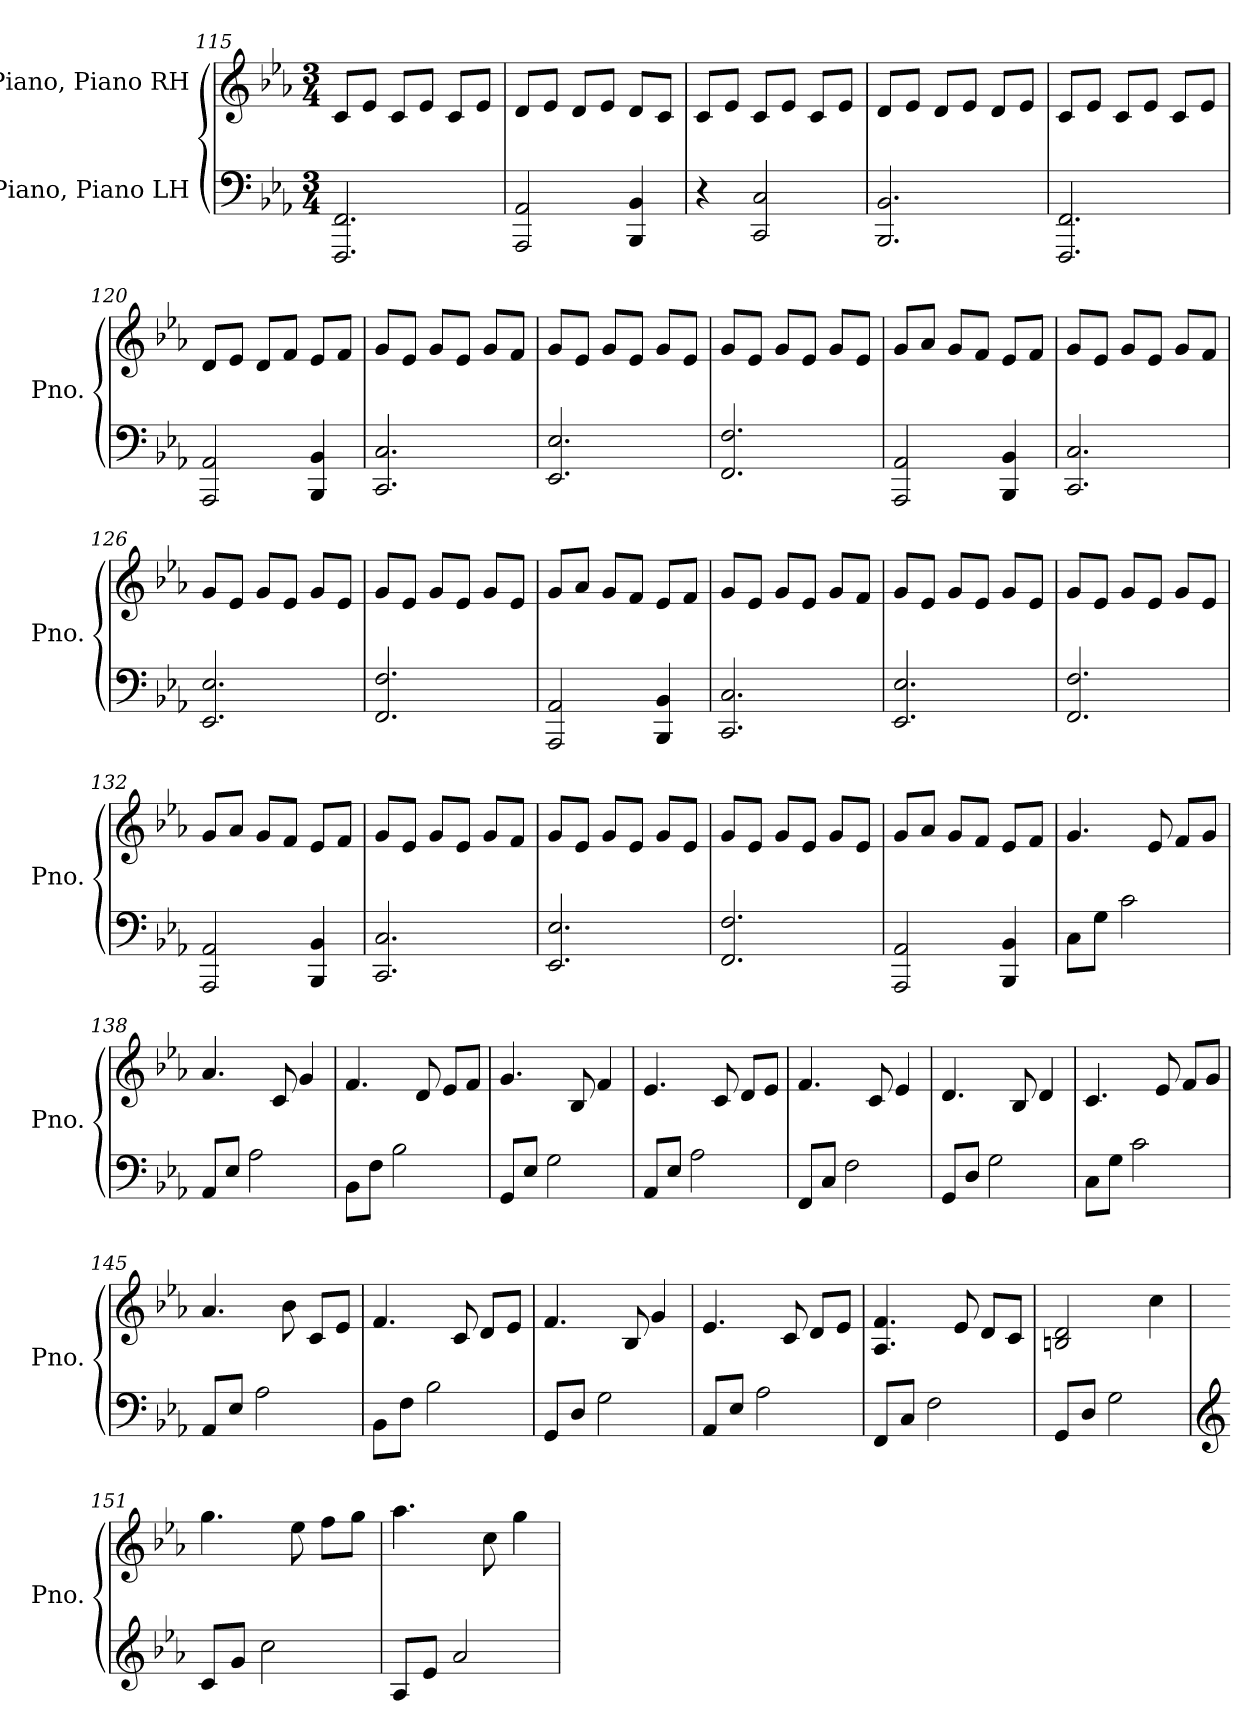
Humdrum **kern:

**kern	**kern
*part2	*part1
*staff2	*staff1
*I"Piano, Piano LH	*I"Piano, Piano RH
*I'Pno.	*I'Pno.
*clefF4	*clefG2
*k[b-e-a-]	*k[b-e-a-]
*M3/4	*M3/4
=115	=115
2.FFF/ 2.FF/	8c/L
.	8e-/J
.	8c/L
.	8e-/J
.	8c/L
.	8e-/J
=116	=116
2AAA-/ 2AA-/	8d/L
.	8e-/J
.	8d/L
.	8e-/J
4BBB-/ 4BB-/	8d/L
.	8c/J
=117	=117
4r	8c/L
.	8e-/J
2CC/ 2C/	8c/L
.	8e-/J
.	8c/L
.	8e-/J
!!LO:LB:g=z
=118	=118
2.BBB-/ 2.BB-/	8d/L
.	8e-/J
.	8d/L
.	8e-/J
.	8d/L
.	8e-/J
=119	=119
2.FFF/ 2.FF/	8c/L
.	8e-/J
.	8c/L
.	8e-/J
.	8c/L
.	8e-/J
=120	=120
2AAA-/ 2AA-/	8d/L
.	8e-/J
.	8d/L
.	8f/J
4BBB-/ 4BB-/	8e-/L
.	8f/J
=121	=121
2.CC/ 2.C/	8g/L
.	8e-/J
.	8g/L
.	8e-/J
.	8g/L
.	8f/J
=122	=122
2.EE-/ 2.E-/	8g/L
.	8e-/J
.	8g/L
.	8e-/J
.	8g/L
.	8e-/J
=123	=123
2.FF/ 2.F/	8g/L
.	8e-/J
.	8g/L
.	8e-/J
.	8g/L
.	8e-/J
!!LO:LB:g=z
=124	=124
2AAA-/ 2AA-/	8g/L
.	8a-/J
.	8g/L
.	8f/J
4BBB-/ 4BB-/	8e-/L
.	8f/J
=125	=125
2.CC/ 2.C/	8g/L
.	8e-/J
.	8g/L
.	8e-/J
.	8g/L
.	8f/J
=126	=126
2.EE-/ 2.E-/	8g/L
.	8e-/J
.	8g/L
.	8e-/J
.	8g/L
.	8e-/J
=127	=127
2.FF/ 2.F/	8g/L
.	8e-/J
.	8g/L
.	8e-/J
.	8g/L
.	8e-/J
=128	=128
2AAA-/ 2AA-/	8g/L
.	8a-/J
.	8g/L
.	8f/J
4BBB-/ 4BB-/	8e-/L
.	8f/J
=129	=129
2.CC/ 2.C/	8g/L
.	8e-/J
.	8g/L
.	8e-/J
.	8g/L
.	8f/J
!!LO:LB:g=z
=130	=130
2.EE-/ 2.E-/	8g/L
.	8e-/J
.	8g/L
.	8e-/J
.	8g/L
.	8e-/J
=131	=131
2.FF/ 2.F/	8g/L
.	8e-/J
.	8g/L
.	8e-/J
.	8g/L
.	8e-/J
=132	=132
2AAA-/ 2AA-/	8g/L
.	8a-/J
.	8g/L
.	8f/J
4BBB-/ 4BB-/	8e-/L
.	8f/J
=133	=133
2.CC/ 2.C/	8g/L
.	8e-/J
.	8g/L
.	8e-/J
.	8g/L
.	8f/J
=134	=134
2.EE-/ 2.E-/	8g/L
.	8e-/J
.	8g/L
.	8e-/J
.	8g/L
.	8e-/J
=135	=135
2.FF/ 2.F/	8g/L
.	8e-/J
.	8g/L
.	8e-/J
.	8g/L
.	8e-/J
!!LO:LB:g=z
=136	=136
2AAA-/ 2AA-/	8g/L
.	8a-/J
.	8g/L
.	8f/J
4BBB-/ 4BB-/	8e-/L
.	8f/J
=137	=137
8C\L	4.g/
8G\J	.
2c\	.
.	8e-/
.	8f/L
.	8g/J
=138	=138
8AA-/L	4.a-/
8E-/J	.
2A-\	.
.	8c/
.	4g/
=139	=139
8BB-\L	4.f/
8F\J	.
2B-\	.
.	8d/
.	8e-/L
.	8f/J
=140	=140
8GG/L	4.g/
8E-/J	.
2G\	.
.	8B-/
.	4f/
=141	=141
8AA-/L	4.e-/
8E-/J	.
2A-\	.
.	8c/
.	8d/L
.	8e-/J
!!LO:PB:g=z
=142	=142
8FF/L	4.f/
8C/J	.
2F\	.
.	8c/
.	4e-/
=143	=143
8GG/L	4.d/
8D/J	.
2G\	.
.	8B-/
.	4d/
=144	=144
8C\L	4.c/
8G\J	.
2c\	.
.	8e-/
.	8f/L
.	8g/J
=145	=145
8AA-/L	4.a-/
8E-/J	.
2A-\	.
.	8b-\
.	8c/L
.	8e-/J
=146	=146
8BB-\L	4.f/
8F\J	.
2B-\	.
.	8c/
.	8d/L
.	8e-/J
=147	=147
8GG/L	4.f/
8D/J	.
2G\	.
.	8B-/
.	4g/
=148	=148
8AA-/L	4.e-/
8E-/J	.
2A-\	.
.	8c/
.	8d/L
.	8e-/J
!!LO:LB:g=z
=149	=149
8FF/L	4.A-/ 4.f/
8C/J	.
2F\	.
.	8e-/
.	8d/L
.	8c/J
=150	=150
8GG/L	2Bn/ 2d/
8D/J	.
2G\	.
.	4cc\
=151	=151
*clefG2	*
8c/L	4.gg\
8g/J	.
2cc\	.
.	8ee-\
.	8ff\L
.	8gg\J
=152	=152
8A-/L	4.aa-\
8e-/J	.
2a-/	.
.	8cc\
.	4gg\
=	=
*-	*-
